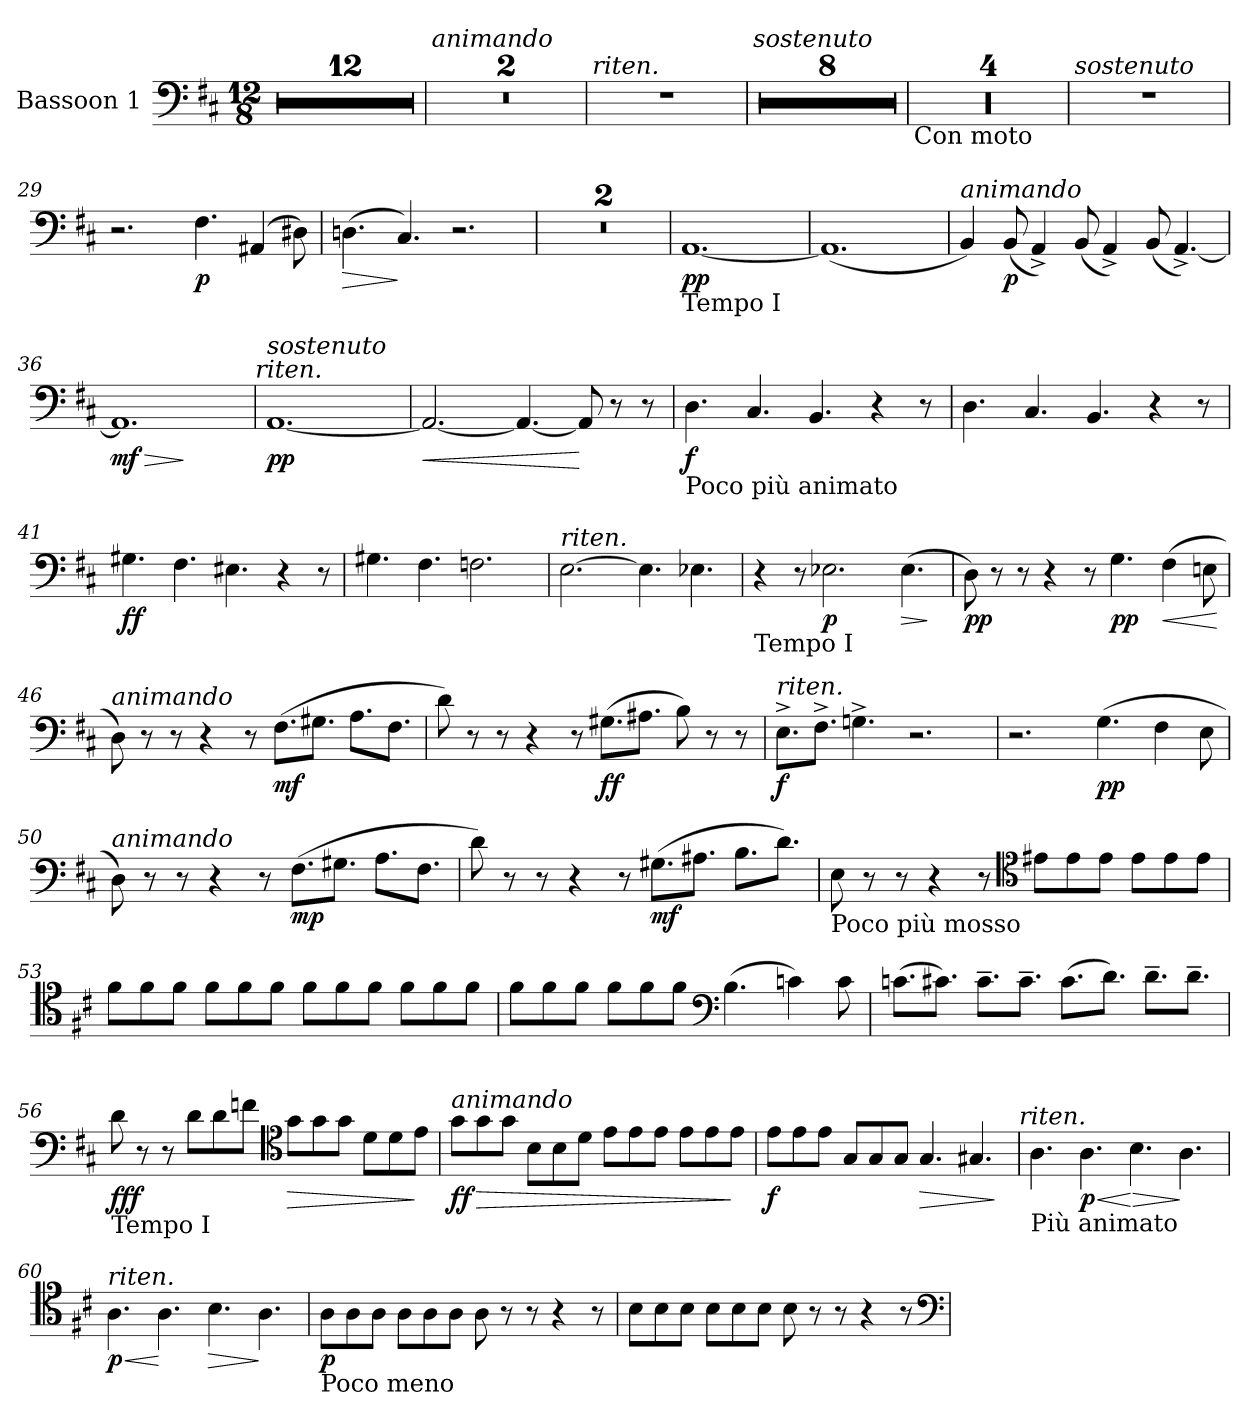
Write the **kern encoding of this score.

**kern	**dynam
*part1	*part1
*staff1	*staff1
*I"Bassoon 1	*
*I'Bsn	*
*clefF4	*
*k[f#c#]	*
!!LO:TX:omd:t=Andante cantibile, con alcuna licenza
*M12/8	*
*MM72	*
=1	=1
1.r	.
=2	=2
1.r	.
=3	=3
1.r	.
=4	=4
1.r	.
=5	=5
1.r	.
=6	=6
1.r	.
=7	=7
1.r	.
=8	=8
1.r	.
=9	=9
1.r	.
=10	=10
1.r	.
=11	=11
1.r	.
=12	=12
1.r	.
=13	=13
!LO:TX:a:i:t=animando	!
1.r	.
=14	=14
1.r	.
=15	=15
!LO:TX:a:i:t=riten.	!
1.r	.
=16	=16
!LO:TX:a:i:t=sostenuto	!
1.r	.
=17	=17
1.r	.
=18	=18
1.r	.
=19	=19
1.r	.
=20	=20
1.r	.
=21	=21
1.r	.
=22	=22
1.r	.
=23	=23
1.r	.
=24	=24
!LO:TX:b:t=Con moto	!
1.r	.
=25	=25
1.r	.
=26	=26
1.r	.
=27	=27
1.r	.
=28	=28
!LO:TX:a:i:t=sostenuto	!
1.r	.
=29	=29
2.r	.
4.F#\	p
(4AA#X/	.
8D#X\)	.
=30	=30
!	!LO:HP:b
(4.Dn\	>
4.C#/)	]
2.r	.
=31	=31
1.r	.
=32	=32
1.r	.
=33	=33
!LO:TX:b:t=Tempo I	!
[1.AA	pp
=34	=34
(1.AA]	.
=35	=35
!LO:TX:a:i:t=animando	!
4BB/)	.
(8BB/	p
4AA^/)	.
(8BB/	.
4AA^/)	.
(8BB/	.
[4.AA^/)	.
=36	=36
!	!LO:HP:b
1.AA]	> mf
.	]
!LO:TX:a:i:t=riten.	!
=37	=37
!LO:TX:a:i:t=sostenuto	!
[1.AA	pp
=38	=38
!	!LO:HP:b
2.AA/_	<
4.AA/_	.
8AA/]	[
8r	.
8r	.
=39	=39
!LO:TX:b:t=Poco più animato	!
4.D\	f
4.C#/	.
4.BB/	.
4r	.
8r	.
=40	=40
4.D\	.
4.C#/	.
4.BB/	.
4r	.
8r	.
=41	=41
4.G#X\	ff
4.F#\	.
4.E#X\	.
4r	.
8r	.
=42	=42
4.G#X\	.
4.F#\	.
2.Fn\	.
=43	=43
!LO:TX:a:i:t=riten.	!
[2.E\	.
4.E\]	.
4.E-X\	.
=44	=44
!LO:TX:b:t=Tempo I	!
4r	.
8r	.
2.E-X\	p
!	!LO:HP:b
(4.E-\	>
.	]
=45	=45
8D\)	pp
8r	.
8r	.
4r	.
8r	.
4.G\	pp
!	!LO:HP:b
(4F#\	<
8En\	.
.	[
=46	=46
!LO:TX:a:i:t=animando	!
8D\)	.
8r	.
8r	.
4r	.
8r	.
(8.F#\L	mf
8.G#X\J	.
8.A\L	.
8.F#\J	.
=47	=47
8d\)	.
8r	.
8r	.
4r	.
8r	.
(8.G#X\L	ff
8.A#X\J	.
8B\)	.
8r	.
8r	.
=48	=48
!LO:TX:a:i:t=riten.	!
8.E^\L	f
8.F#^\J	.
4.Gn^\	.
2.r	.
=49	=49
2.r	.
(4.G\	pp
4F#\	.
8E\	.
=50	=50
!LO:TX:a:i:t=animando	!
8D\)	.
8r	.
8r	.
4r	.
8r	.
(8.F#\L	mp
8.G#X\J	.
8.A\L	.
8.F#\J	.
=51	=51
8d\)	.
8r	.
8r	.
4r	.
8r	.
(8.G#X\L	mf
8.A#X\J	.
8.B\L	.
8.d\J)	.
=52	=52
!LO:TX:b:t=Poco più mosso	!
8E\	.
8r	.
8r	.
4r	.
8r	.
*clefC4	*
8e#X\L	.
8e#\	.
8e#\J	.
8e#\L	.
8e#\	.
8e#\J	.
=53	=53
8f#\L	.
8f#\	.
8f#\J	.
8f#\L	.
8f#\	.
8f#\J	.
8f#\L	.
8f#\	.
8f#\J	.
8f#\L	.
8f#\	.
8f#\J	.
=54	=54
8f#\L	.
8f#\	.
8f#\J	.
8f#\L	.
8f#\	.
8f#\J	.
*clefF4	*
(4.B\	.
4cn\)	.
8c\	.
=55	=55
(8.cn\L	.
8.c#X\J)	.
8.c#~\L	.
8.c#~\J	.
(8.c#\L	.
8.d\J)	.
8.d~\L	.
8.d~\J	.
=56	=56
!LO:TX:b:t=Tempo I	!
8d\	fff
8r	.
8r	.
8d\L	.
8d\	.
8fn\J	.
*clefC4	*
!	!LO:HP:b
8g\L	>
8g\	.
8g\J	.
8d\L	.
8d\	.
8e\J	]
=57	=57
!LO:TX:a:i:t=animando	!
8g\L	ff
!	!LO:HP:b
8g\	>
8g\J	.
8B\L	.
8B\	.
8d\J	.
8e\L	.
8e\	.
8e\J	.
8e\L	.
8e\	.
8e\J	]
=58	=58
8e\L	f
8e\	.
8e\J	.
8G/L	.
8G/	.
8G/J	.
!	!LO:HP:b
4.G/	>
4.G#X/	.
.	]
!LO:TX:a:i:t=riten.	!
=59	=59
!LO:TX:b:t=Più animato	!
4.A\	.
!	!LO:HP:b
4.A\	< p
!	!LO:HP:n=1:b
4.B\	[ >
4.A\	]
=60	=60
!LO:TX:a:i:t=riten.	!
!	!LO:HP:b
4.A\	< p
4.A\	[
!	!LO:HP:b
4.B\	>
4.A\	]
=61	=61
!LO:TX:b:t=Poco meno	!
8A\L	p
8A\	.
8A\J	.
8A\L	.
8A\	.
8A\J	.
8A\	.
8r	.
8r	.
4r	.
8r	.
=62	=62
8B\L	.
8B\	.
8B\J	.
8B\L	.
8B\	.
8B\J	.
8B\	.
8r	.
8r	.
4r	.
8r	.
*clefF4	*
=	=
*-	*-
